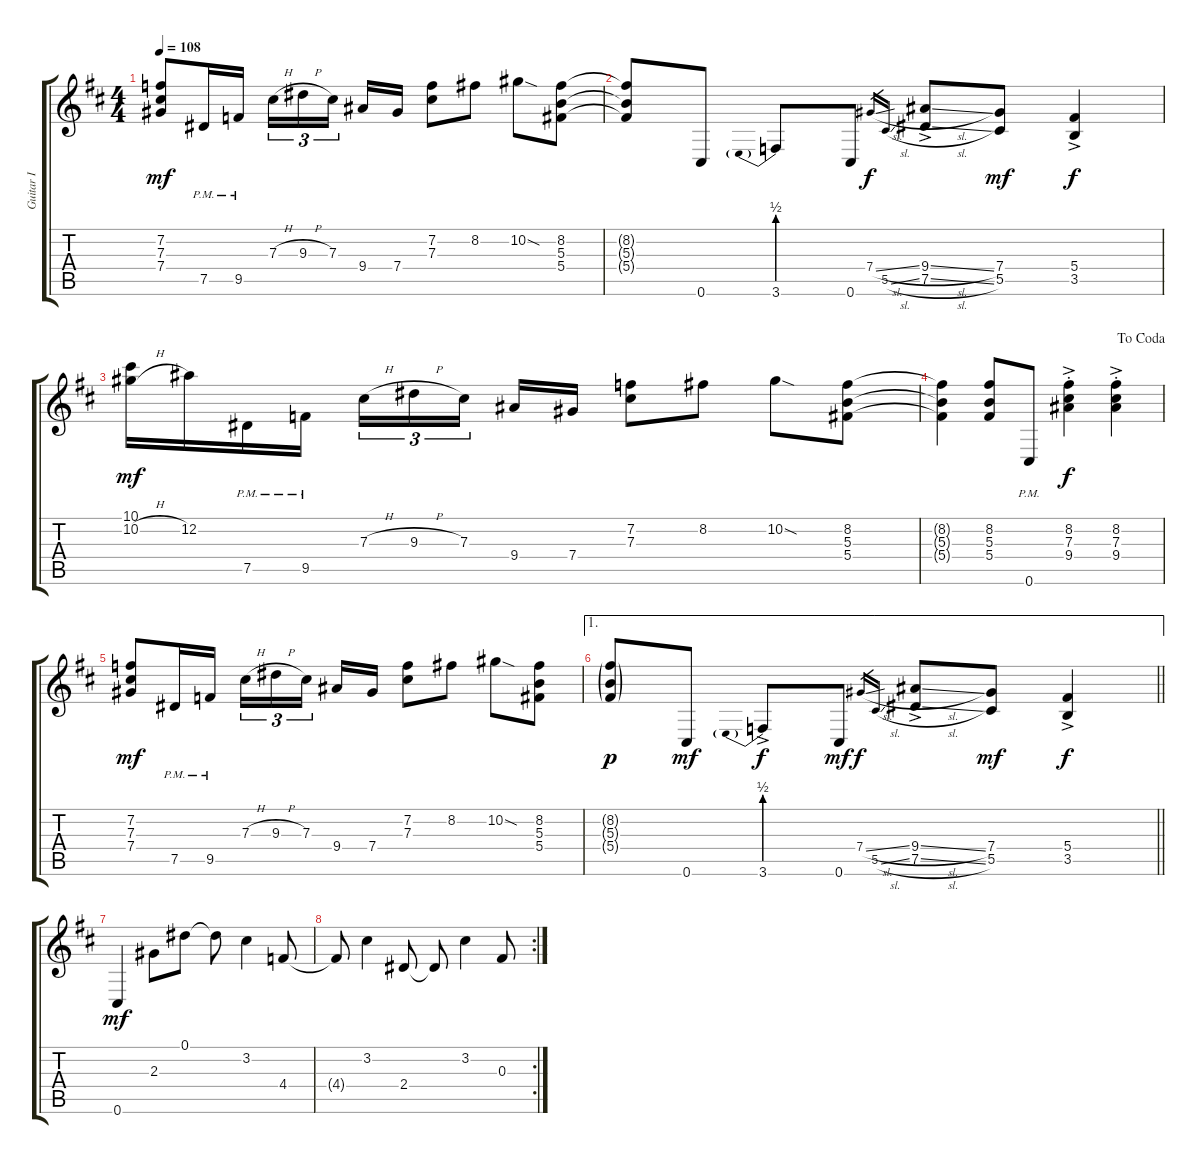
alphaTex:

\track ("Guitar I" "Guitar I") {instrument distortionguitar}
\staff {score tabs}
\tuning (Eb4 Bb3 Gb3 Db3 Ab2 Db2) {hide}
\ts (4 4)
\tempo 108
\clef g2
\ks d
(7.2 7.3 7.4).8{dy mf} 7.5{pm}.16 9.5{pm}.16 7.3{h}.16{tu (3 2)} 9.3{h}.16{tu (3 2)} 7.3.16{tu (3 2) beam splitsecondary} 9.4.16 7.4.16 (7.2 7.3).8 8.2.8 10.2{sod}.8 (8.2 5.3 5.4).8 |
(8.2{t} 5.3{t} 5.4{t}).8 0.6.8 3.6{be (prebend 0 2 60 2)}.8 0.6.8 7.4{sl}.16{gr dy f} 5.5{sl}.16{gr} (9.4{sl ac} 7.5{sl ac}).8 (7.4 5.5).8{dy mf} (5.4{ac} 3.5{ac}).4{dy f} |
(10.1 10.2{h}).16{dy mf} 12.2.16 7.5{pm}.16 9.5{pm}.16 7.3{h}.16{tu (3 2)} 9.3{h}.16{tu (3 2)} 7.3.16{tu (3 2) beam splitsecondary} 9.4.16 7.4.16 (7.2 7.3).8 8.2.8 10.2{sod}.8 (8.2 5.3 5.4).8 |
\jump dacoda
(8.2{t} 5.3{t} 5.4{t}).4 (8.2 5.3 5.4).8 0.6{pm}.8 (8.2{ac st} 7.3{ac st} 9.4{ac st}).4{dy f} (8.2{ac st} 7.3{ac st} 9.4{ac st}).4 |
(7.2 7.3 7.4).8{dy mf} 7.5{pm}.16 9.5{pm}.16 7.3{h}.16{tu (3 2)} 9.3{h}.16{tu (3 2)} 7.3.16{tu (3 2) beam splitsecondary} 9.4.16 7.4.16 (7.2 7.3).8 8.2.8 10.2{sod}.8 (8.2 5.3 5.4).8 |
\ae 1
\barLineRight lightlight
(8.2{g} 5.3{g} 5.4{g}).8{dy p} 0.6.8{dy mf} 3.6{be (prebend 0 2 60 2) ac}.8{dy f} 0.6.8{dy mf} 7.4{sl}.16{gr dy f} 5.5{sl}.16{gr} (9.4{sl ac} 7.5{sl ac}).8 (7.4 5.5).8{dy mf} (5.4{ac} 3.5{ac}).4{dy f} |
0.6.4{dy mf} 2.3.8 0.1.8 0.1{t}.8 3.2.4 4.4.8 |
\rc 2
4.4{t}.8 3.2.4 2.4.8 2.4{t}.8 3.2.4 0.3.8
